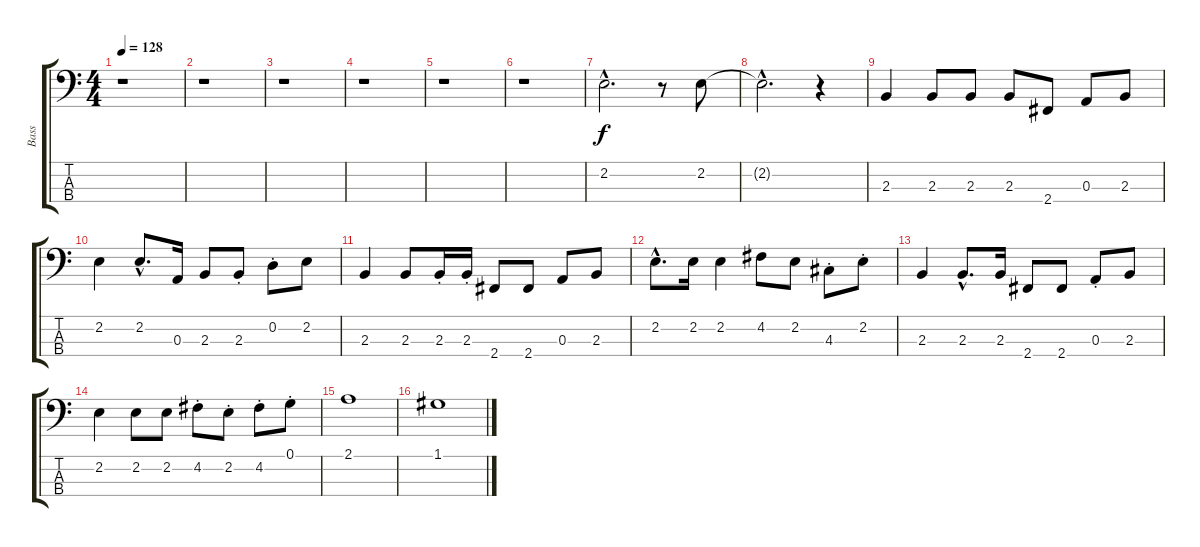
\track ("Bass" "Bass") {instrument electricbassfinger}
\staff {score tabs}
\tuning (G2 D2 A1 E1) {hide}
\ts (4 4)
\tempo 128
\clef f4
\ks c
r.1{dy f instrument electricbassfinger} |
r.1 |
r.1 |
r.1 |
r.1 |
r.1 |
2.2{hac}.2{d} r.8 2.2.8 |
2.2{hac t}.2{d} r.4 |
2.3.4 2.3.8 2.3.8 2.3.8 2.4.8 0.3.8 2.3.8 |
2.2.4 2.2{hac}.8{d} 0.3.16 2.3.8 2.3{st}.8 0.2{st}.8 2.2.8 |
2.3.4 2.3.8 2.3{st}.16 2.3{st}.16 2.4.8 2.4.8 0.3.8 2.3.8 |
2.2{hac}.8{d} 2.2.16 2.2.4 4.2.8 2.2.8 4.3{st}.8 2.2{st}.8 |
2.3.4 2.3{hac}.8{d} 2.3.16 2.4.8 2.4.8 0.3{st}.8 2.3.8 |
2.2.4 2.2.8 2.2.8 4.2{st}.8 2.2{st}.8 4.2{st}.8 0.1{st}.8 |
2.1.1 |
1.1.1
